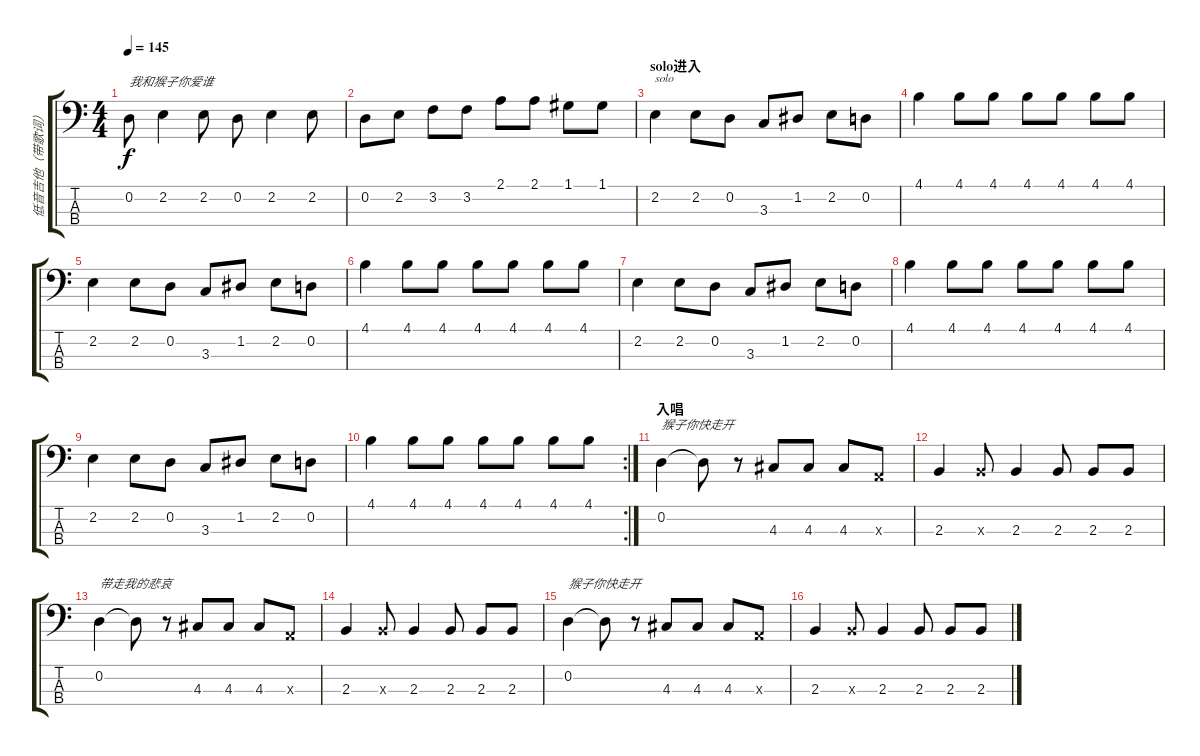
\track ("低音吉他（带歌词）" "低音吉他（带歌词）") {instrument electricbassfinger}
\staff {score tabs}
\tuning (G2 D2 A1 E1) {hide}
\ts (4 4)
\tempo 145
\clef f4
\ks c
0.2.8{txt "我和猴子你爱谁" dy f} 2.2.4 2.2.8 0.2.8 2.2.4 2.2.8 |
0.2.8 2.2.8 3.2.8 3.2.8 2.1.8 2.1.8 1.1.8 1.1.8 |
\section ("" "solo进入")
2.2.4{txt "solo"} 2.2.8 0.2.8 3.3.8 1.2.8 2.2.8 0.2.8 |
4.1.4 4.1.8 4.1.8 4.1.8 4.1.8 4.1.8 4.1.8 |
2.2.4 2.2.8 0.2.8 3.3.8 1.2.8 2.2.8 0.2.8 |
4.1.4 4.1.8 4.1.8 4.1.8 4.1.8 4.1.8 4.1.8 |
2.2.4 2.2.8 0.2.8 3.3.8 1.2.8 2.2.8 0.2.8 |
4.1.4 4.1.8 4.1.8 4.1.8 4.1.8 4.1.8 4.1.8 |
2.2.4 2.2.8 0.2.8 3.3.8 1.2.8 2.2.8 0.2.8 |
\rc 2
4.1.4 4.1.8 4.1.8 4.1.8 4.1.8 4.1.8 4.1.8 |
\section ("" "入唱")
0.2.4{txt "猴子你快走开 "} 0.2{t}.8 r.8 4.3.8 4.3.8 4.3.8 0.3{x}.8 |
2.3.4 2.3{x}.8 2.3.4 2.3.8 2.3.8 2.3.8 |
0.2.4{txt "带走我的悲哀"} 0.2{t}.8 r.8 4.3.8 4.3.8 4.3.8 0.3{x}.8 |
2.3.4 2.3{x}.8 2.3.4 2.3.8 2.3.8 2.3.8 |
0.2.4{txt "猴子你快走开 "} 0.2{t}.8 r.8 4.3.8 4.3.8 4.3.8 0.3{x}.8 |
2.3.4 2.3{x}.8 2.3.4 2.3.8 2.3.8 2.3.8
